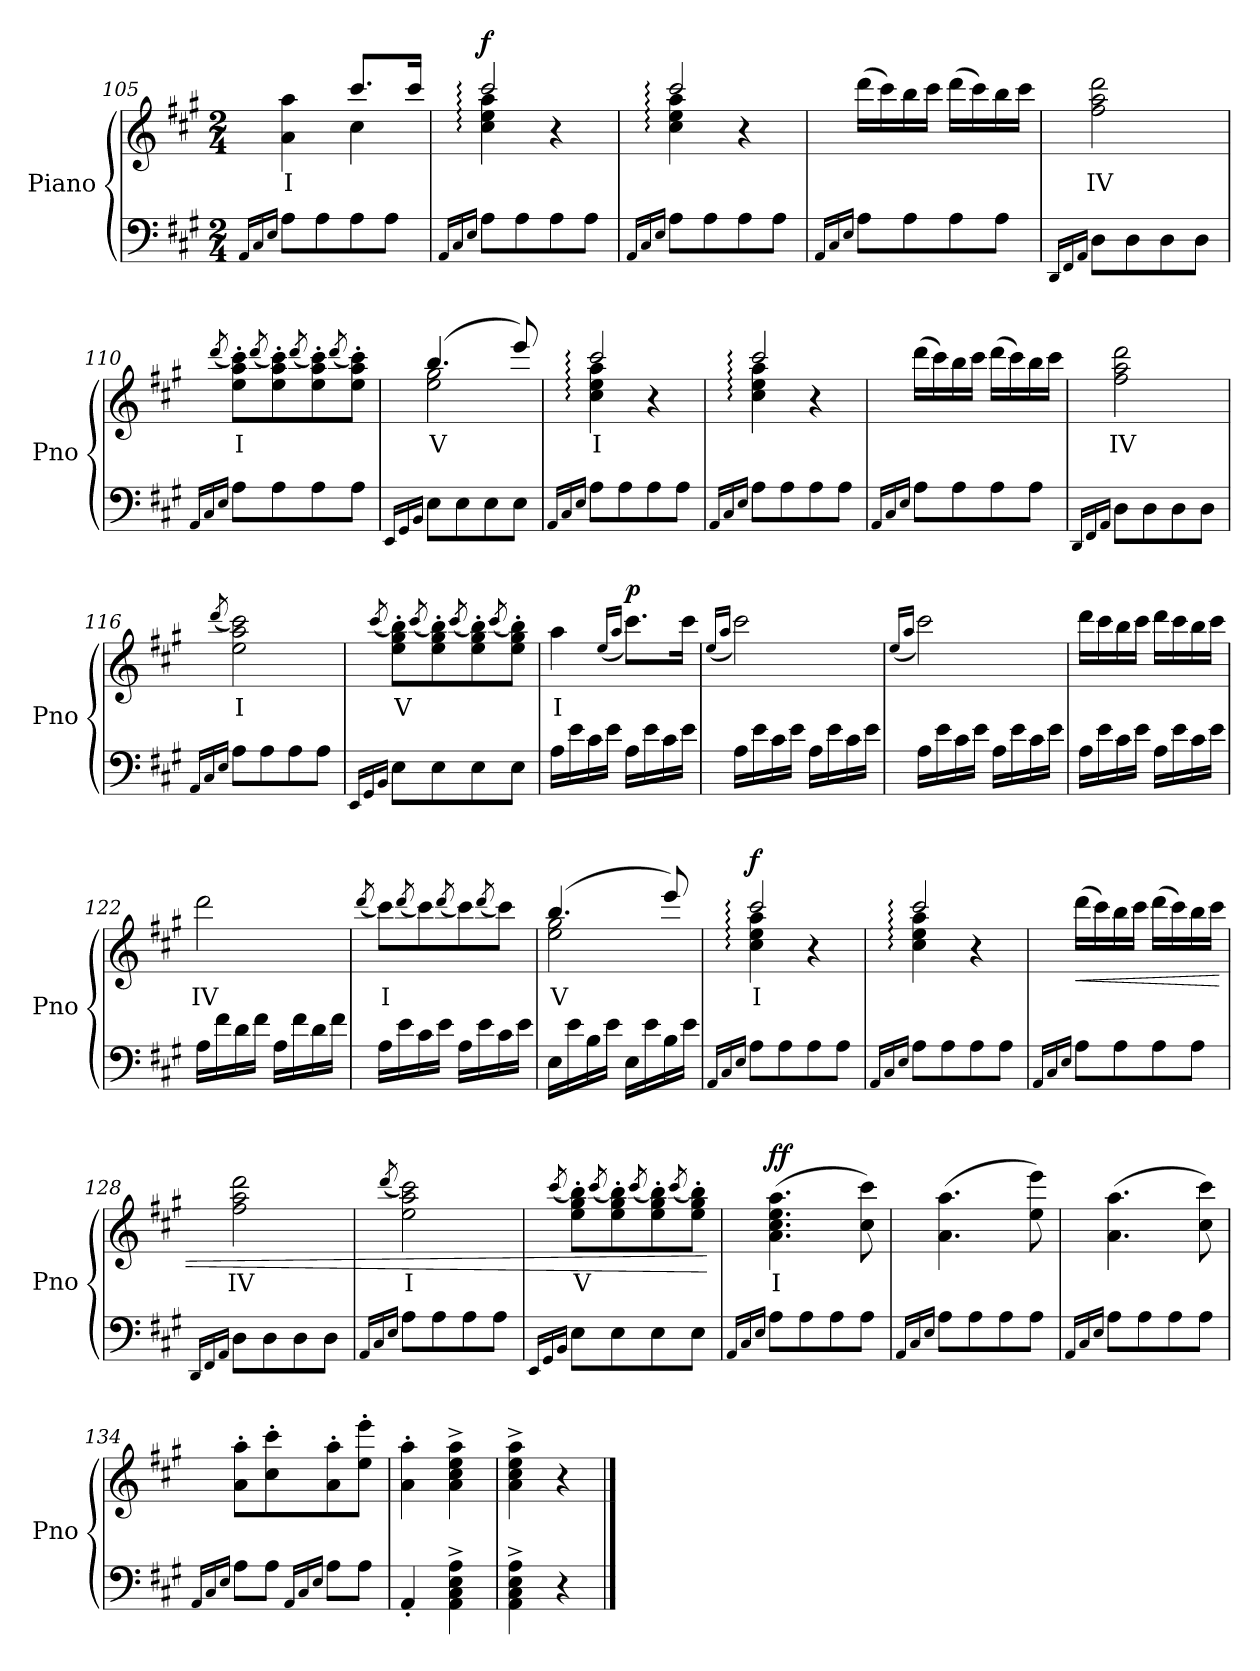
**kern	**kern	**text	**dynam
*part1	*part1	*part1	*part1
*staff2	*staff1	*staff1	*staff1/2
*I"Piano	*	*	*
*I'Pno	*	*	*
*clefF4	*clefG2	*	*
*k[f#c#g#]	*k[f#c#g#]	*	*
*M2/4	*M2/4	*	*
=105	=105	=105	=105
16qAA/LL	.	.	.
16qC#/	.	.	.
16qE/JJ	.	.	.
!	!	!LO:LY:b	!
*	*^	*	*
8A\L	4a\ 4aa\	4ryy	I	.
8A\	.	.	.	.
8A\	4cc#\	8.ccc#/L	.	.
8A\J	.	.	.	.
.	.	16ccc#/Jk	.	.
*	*v	*v	*	*
=106	=106	=106	=106
16qAA/LL	.	.	.
16qC#/	.	.	.
16qE/JJ	.	.	.
*	*^	*	*
*	*	*^	*	*
!	!	!	!	!	!LO:DY:b
8A\L	2ccc#:/	4cc#\ 4ee\ 4aa\	4cc#yy: 4eeyy: 4aayy: [4ccc#yy:	.	f
8A\	.	.	.	.	.
8A\	.	4r	4ccc#yy]	.	.
8A\J	.	.	.	.	.
=107	=107	=107	=107	=107	=107
16qAA/LL	.	.	.	.	.
16qC#/	.	.	.	.	.
16qE/JJ	.	.	.	.	.
8A\L	2ccc#:/	4cc#\ 4ee\ 4aa\	4cc#yy: 4eeyy: 4aayy: [4ccc#yy:	.	.
8A\	.	.	.	.	.
8A\	.	4r	4ccc#yy]	.	.
8A\J	.	.	.	.	.
*	*v	*v	*v	*	*
!!LO:LB:g=z
=108	=108	=108	=108
16qAA/LL	.	.	.
16qC#/	.	.	.
16qE/JJ	.	.	.
8A\L	(>16ddd\LL	.	.
.	16ccc#\)	.	.
8A\	16bb\	.	.
.	16ccc#\JJ	.	.
8A\	(>16ddd\LL	.	.
.	16ccc#\)	.	.
8A\J	16bb\	.	.
.	16ccc#\JJ	.	.
=109	=109	=109	=109
16qDD/LL	.	.	.
16qFF#/	.	.	.
16qAA/JJ	.	.	.
!	!	!LO:LY:b	!
8D\L	2ff#\ 2aa\ 2ddd\	IV	.
8D\	.	.	.
8D\	.	.	.
8D\J	.	.	.
=110	=110	=110	=110
16qAA/LL	.	.	.
16qC#/	.	.	.
16qE/JJ	(<8qddd/	.	.
!	!	!LO:LY:b	!
8A\L	8ee\' 8aa\' 8ccc#\'L)	I	.
.	(<8qddd/	.	.
8A\	8ee\' 8aa\' 8ccc#\')	.	.
.	(<8qddd/	.	.
8A\	8ee\' 8aa\' 8ccc#\')	.	.
.	(<8qddd/	.	.
8A\J	8ee\' 8aa\' 8ccc#\'J)	.	.
=111	=111	=111	=111
16qEE/LL	.	.	.
16qGG#/	.	.	.
16qBB/JJ	.	.	.
*	*^	*	*
!	!	!	!LO:LY:b	!
8E\L	(>4.bb/	2ee\ 2gg#\	V	.
8E\	.	.	.	.
8E\	.	.	.	.
8E\J	8eee/)	.	.	.
*	*v	*v	*	*
!!LO:LB:g=z
=112	=112	=112	=112
16qAA/LL	.	.	.
16qC#/	.	.	.
16qE/JJ	.	.	.
*	*^	*	*
!	!	!	!LO:LY:b	!
*	*	*^	*	*
8A\L	2ccc#:/	4cc#\ 4ee\ 4aa\	4cc#yy: 4eeyy: 4aayy: [4ccc#yy:	I	.
8A\	.	.	.	.	.
8A\	.	4r	4ccc#yy]	.	.
8A\J	.	.	.	.	.
=113	=113	=113	=113	=113	=113
16qAA/LL	.	.	.	.	.
16qC#/	.	.	.	.	.
16qE/JJ	.	.	.	.	.
8A\L	2ccc#:/	4cc#\ 4ee\ 4aa\	4cc#yy: 4eeyy: 4aayy: [4ccc#yy:	.	.
8A\	.	.	.	.	.
8A\	.	4r	4ccc#yy]	.	.
8A\J	.	.	.	.	.
*	*v	*v	*v	*	*
=114	=114	=114	=114
16qAA/LL	.	.	.
16qC#/	.	.	.
16qE/JJ	.	.	.
8A\L	(>16ddd\LL	.	.
.	16ccc#\)	.	.
8A\	16bb\	.	.
.	16ccc#\JJ	.	.
8A\	(>16ddd\LL	.	.
.	16ccc#\)	.	.
8A\J	16bb\	.	.
.	16ccc#\JJ	.	.
=115	=115	=115	=115
16qDD/LL	.	.	.
16qFF#/	.	.	.
16qAA/JJ	.	.	.
!	!	!LO:LY:b	!
8D\L	2ff#\ 2aa\ 2ddd\	IV	.
8D\	.	.	.
8D\	.	.	.
8D\J	.	.	.
!!LO:PB:g=z
=116	=116	=116	=116
16qAA/LL	.	.	.
16qC#/	.	.	.
16qE/JJ	(<8qddd/	.	.
!	!	!LO:LY:b	!
8A\L	2ee\ 2aa\ 2ccc#\)	I	.
8A\	.	.	.
8A\	.	.	.
8A\J	.	.	.
=117	=117	=117	=117
16qEE/LL	.	.	.
16qGG#/	.	.	.
16qBB/JJ	(<8qccc#/	.	.
!	!	!LO:LY:b	!
8E\L	8ee\' 8gg#\' 8bb\'L)	V	.
.	(<8qccc#/	.	.
8E\	8ee\' 8gg#\' 8bb\')	.	.
.	(<8qccc#/	.	.
8E\	8ee\' 8gg#\' 8bb\')	.	.
.	(<8qccc#/	.	.
8E\J	8ee\' 8gg#\' 8bb\'J)	.	.
=118	=118	=118	=118
!	!	!LO:LY:b	!
16A\LL	4aa\	I	.
16e\	.	.	.
16c#\	.	.	.
16e\JJ	.	.	.
.	(<16qee/LL	.	.
.	16qaa/JJ	.	.
!	!	!	!LO:DY:b
16A\LL	8.ccc#\L)	.	p
16e\	.	.	.
16c#\	.	.	.
16e\JJ	16ccc#\Jk	.	.
=119	=119	=119	=119
.	(<16qee/LL	.	.
.	16qaa/JJ	.	.
16A\LL	2ccc#\)	.	.
16e\	.	.	.
16c#\	.	.	.
16e\JJ	.	.	.
16A\LL	.	.	.
16e\	.	.	.
16c#\	.	.	.
16e\JJ	.	.	.
!!LO:LB:g=z
=120	=120	=120	=120
.	(<16qee/LL	.	.
.	16qaa/JJ	.	.
16A\LL	2ccc#\)	.	.
16e\	.	.	.
16c#\	.	.	.
16e\JJ	.	.	.
16A\LL	.	.	.
16e\	.	.	.
16c#\	.	.	.
16e\JJ	.	.	.
=121	=121	=121	=121
16A\LL	16ddd\LL	.	.
16e\	16ccc#\	.	.
16c#\	16bb\	.	.
16e\JJ	16ccc#\JJ	.	.
16A\LL	16ddd\LL	.	.
16e\	16ccc#\	.	.
16c#\	16bb\	.	.
16e\JJ	16ccc#\JJ	.	.
=122	=122	=122	=122
!	!	!LO:LY:b	!
16A\LL	2ddd\	IV	.
16f#\	.	.	.
16d\	.	.	.
16f#\JJ	.	.	.
16A\LL	.	.	.
16f#\	.	.	.
16d\	.	.	.
16f#\JJ	.	.	.
=123	=123	=123	=123
.	(<8qddd/	.	.
!	!	!LO:LY:b	!
16A\LL	8ccc#\L)	I	.
16e\	.	.	.
.	(<8qddd/	.	.
16c#\	8ccc#\)	.	.
16e\JJ	.	.	.
.	(<8qddd/	.	.
16A\LL	8ccc#\)	.	.
16e\	.	.	.
.	(<8qddd/	.	.
16c#\	8ccc#\J)	.	.
16e\JJ	.	.	.
!!LO:LB:g=z
=124	=124	=124	=124
*	*^	*	*
!	!	!	!LO:LY:b	!
16E\LL	(>4.bb/	2ee\ 2gg#\	V	.
16e\	.	.	.	.
16B\	.	.	.	.
16e\JJ	.	.	.	.
16E\LL	.	.	.	.
16e\	.	.	.	.
16B\	8eee/)	.	.	.
16e\JJ	.	.	.	.
*	*v	*v	*	*
=125	=125	=125	=125
16qAA/LL	.	.	.
16qC#/	.	.	.
16qE/JJ	.	.	.
*	*^	*	*
!	!	!	!LO:LY:b	!LO:DY:b
*	*	*^	*	*
8A\L	2ccc#:/	4cc#\ 4ee\ 4aa\	4cc#yy: 4eeyy: 4aayy: [4ccc#yy:	I	f
8A\	.	.	.	.	.
8A\	.	4r	4ccc#yy]	.	.
8A\J	.	.	.	.	.
=126	=126	=126	=126	=126	=126
16qAA/LL	.	.	.	.	.
16qC#/	.	.	.	.	.
16qE/JJ	.	.	.	.	.
8A\L	2ccc#:/	4cc#\ 4ee\ 4aa\	4cc#yy: 4eeyy: 4aayy: [4ccc#yy:	.	.
8A\	.	.	.	.	.
8A\	.	4r	4ccc#yy]	.	.
8A\J	.	.	.	.	.
*	*v	*v	*v	*	*
=127	=127	=127	=127
16qAA/LL	.	.	.
16qC#/	.	.	.
16qE/JJ	.	.	.
!	!	!	!LO:HP:b
8A\L	(>16ddd\LL	.	<
.	16ccc#\)	.	.
8A\	16bb\	.	.
.	16ccc#\JJ	.	.
8A\	(>16ddd\LL	.	.
.	16ccc#\)	.	.
8A\J	16bb\	.	.
.	16ccc#\JJ	.	.
!!LO:LB:g=z
=128	=128	=128	=128
16qDD/LL	.	.	.
16qFF#/	.	.	.
16qAA/JJ	.	.	.
!	!	!LO:LY:b	!
8D\L	2ff#\ 2aa\ 2ddd\	IV	.
8D\	.	.	.
8D\	.	.	.
8D\J	.	.	.
=129	=129	=129	=129
16qAA/LL	.	.	.
16qC#/	.	.	.
16qE/JJ	(<8qddd/	.	.
!	!	!LO:LY:b	!
8A\L	2ee\ 2aa\ 2ccc#\)	I	.
8A\	.	.	.
8A\	.	.	.
8A\J	.	.	.
=130	=130	=130	=130
16qEE/LL	.	.	.
16qGG#/	.	.	.
16qBB/JJ	(<8qccc#/	.	.
!	!	!LO:LY:b	!
8E\L	8ee\' 8gg#\' 8bb\'L)	V	.
.	(<8qccc#/	.	.
8E\	8ee\' 8gg#\' 8bb\')	.	.
.	(<8qccc#/	.	.
8E\	8ee\' 8gg#\' 8bb\')	.	.
.	(<8qccc#/	.	.
8E\J	8ee\' 8gg#\' 8bb\'J)	.	.
.	.	.	[
=131	=131	=131	=131
16qAA/LL	.	.	.
16qC#/	.	.	.
16qE/JJ	.	.	.
!	!	!LO:LY:b	!LO:DY:b
8A\L	(>4.a\ 4.cc#\ 4.ee\ 4.aa\	I	ff
8A\	.	.	.
8A\	.	.	.
8A\J	8cc#\ 8ccc#\)	.	.
=132	=132	=132	=132
16qAA/LL	.	.	.
16qC#/	.	.	.
16qE/JJ	.	.	.
8A\L	(>4.a\ 4.aa\	.	.
8A\	.	.	.
8A\	.	.	.
8A\J	8ee\ 8eee\)	.	.
!!LO:LB:g=z
=133	=133	=133	=133
16qAA/LL	.	.	.
16qC#/	.	.	.
16qE/JJ	.	.	.
8A\L	(>4.a\ 4.aa\	.	.
8A\	.	.	.
8A\	.	.	.
8A\J	8cc#\ 8ccc#\)	.	.
=134	=134	=134	=134
16qAA/LL	.	.	.
16qC#/	.	.	.
16qE/JJ	.	.	.
8A\L	8a\' 8aa\'L	.	.
8A\J	8cc#\' 8ccc#\'	.	.
16qAA/LL	.	.	.
16qC#/	.	.	.
16qE/JJ	.	.	.
8A\L	8a\' 8aa\'	.	.
8A\J	8ee\' 8eee\'J	.	.
=135	=135	=135	=135
4AA'/	4a\' 4aa\'	.	.
4AA\^ 4C#\^ 4E\^ 4A\^	4a\^ 4cc#\^ 4ee\^ 4aa\^	.	.
=136	=136	=136	=136
4AA\^ 4C#\^ 4E\^ 4A\^	4a\^ 4cc#\^ 4ee\^ 4aa\^	.	.
4r	4r	.	.
==	==	==	==
*-	*-	*-	*-
